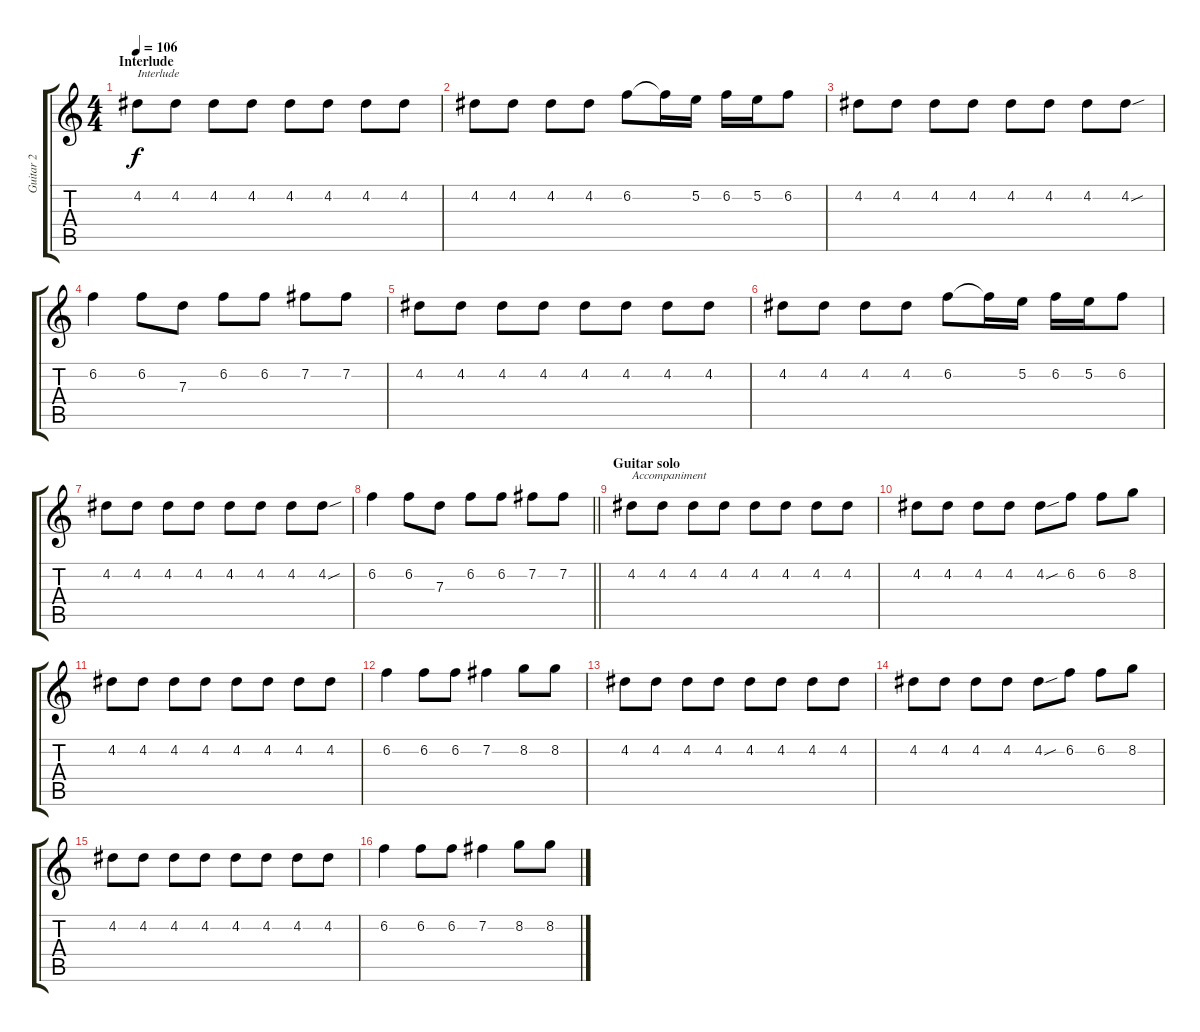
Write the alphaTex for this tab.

\track ("Guitar 2" "Guitar 2") {instrument electricguitarjazz}
\staff {score tabs}
\tuning (E4 B3 G3 D3 A2 E2) {hide}
\ts (4 4)
\section ("" "Interlude")
\tempo 106
\clef g2
\ks c
4.2.8{txt "Interlude" dy f volume 8 instrument electricguitarjazz} 4.2.8 4.2.8 4.2.8 4.2.8 4.2.8 4.2.8 4.2.8 |
4.2.8 4.2.8 4.2.8 4.2.8 6.2.8 6.2{t}.16 5.2.16 6.2.16 5.2.16 6.2.8 |
4.2.8 4.2.8 4.2.8 4.2.8 4.2.8 4.2.8 4.2.8 4.2{sou}.8 |
6.2.4 6.2.8 7.3.8 6.2.8 6.2.8 7.2.8 7.2.8 |
4.2.8 4.2.8 4.2.8 4.2.8 4.2.8 4.2.8 4.2.8 4.2.8 |
4.2.8 4.2.8 4.2.8 4.2.8 6.2.8 6.2{t}.16 5.2.16 6.2.16 5.2.16 6.2.8 |
4.2.8 4.2.8 4.2.8 4.2.8 4.2.8 4.2.8 4.2.8 4.2{sou}.8 |
\barLineRight lightlight
6.2.4 6.2.8 7.3.8 6.2.8 6.2.8 7.2.8 7.2.8 |
\section ("" "Guitar solo")
4.2.8{txt "Accompaniment"} 4.2.8 4.2.8 4.2.8 4.2.8 4.2.8 4.2.8 4.2.8 |
4.2.8 4.2.8 4.2.8 4.2.8 4.2{sou}.8 6.2.8 6.2.8 8.2.8 |
4.2.8 4.2.8 4.2.8 4.2.8 4.2.8 4.2.8 4.2.8 4.2.8 |
6.2.4 6.2.8 6.2.8 7.2.4 8.2.8 8.2.8 |
4.2.8 4.2.8 4.2.8 4.2.8 4.2.8 4.2.8 4.2.8 4.2.8 |
4.2.8 4.2.8 4.2.8 4.2.8 4.2{sou}.8 6.2.8 6.2.8 8.2.8 |
4.2.8 4.2.8 4.2.8 4.2.8 4.2.8 4.2.8 4.2.8 4.2.8 |
6.2.4 6.2.8 6.2.8 7.2.4 8.2.8 8.2.8
